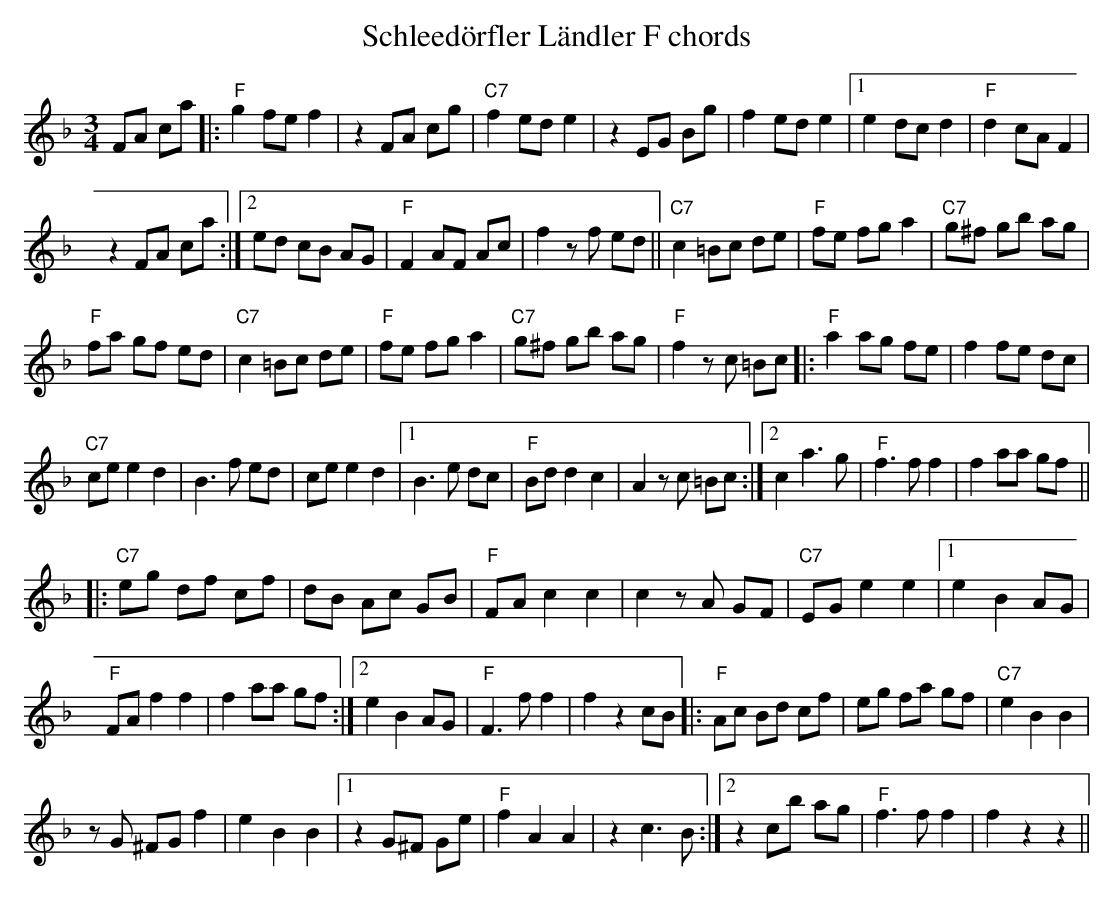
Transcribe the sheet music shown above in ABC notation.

X:1
T: Schleedörfler Ländler F chords
M:3/4
L:1/8
K:F %%MIDI gchordon
FA ca |: "F"g2 fe f2 | z2 FA cg | "C7"f2 ed e2 | z2 EG Bg | f2 ed e2 |1 e2 dc d2 | "F"d2 cA F2 |
z2 FA ca :|2 ed cB AG | "F"F2 AF Ac | f2 zf ed || "C7"c2 =Bc de | "F"fe fg a2 | "C7"g^f gb ag |
"F"fa gf ed | "C7"c2 =Bc de | "F"fe fg a2 | "C7"g^f gb ag | "F"f2 zc =Bc |: "F"a2 ag fe | f2 fe dc |
"C7"ce e2 d2 | B3f ed | ce e2d2 |1 B3e dc | "F"Bd d2c2 | A2 zc =Bc :|2 c2 a3g | "F"f3f f2 | f2 aa gf ||
|: "C7"eg df cf | dB Ac GB | "F"FA c2c2 | c2 zA GF | "C7"EG e2e2 |1 e2 B2 AG |
"F"FA f2f2 | f2 aa gf :|2 e2B2 AG | "F"F3f f2 | f2 z2 cB |: "F"Ac Bd cf | eg fa gf | "C7"e2B2B2 |
zG ^FG f2 | e2B2B2 |1 z2 G^F Ge | "F"f2A2A2 | z2 c3B :|2 z2 cb ag | "F"f3f f2 | f2 z2z2 ||
